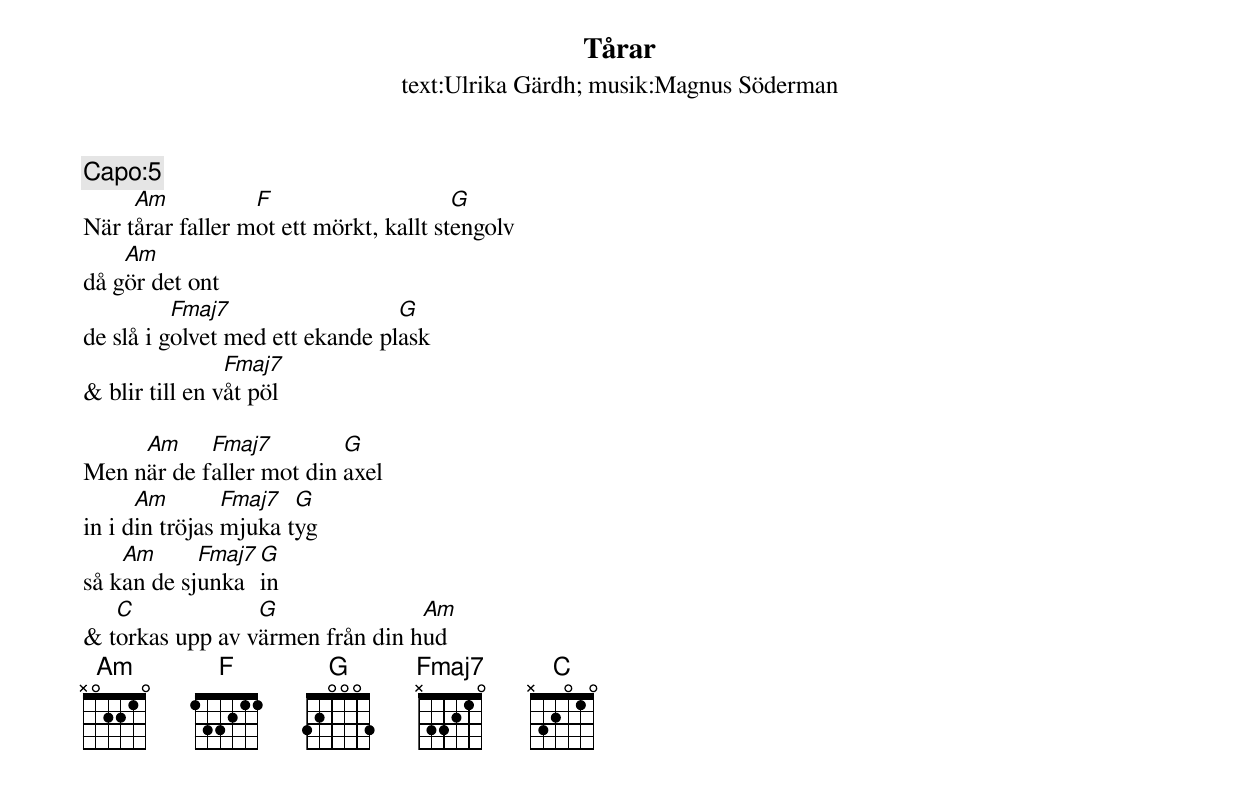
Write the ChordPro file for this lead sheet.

{t:Tårar}
{st:text:Ulrika Gärdh}
{st:musik:Magnus Söderman}
{c:Capo:5}
När t[Am]årar faller m[F]ot ett mörkt, kallt st[G]engolv
då g[Am]ör det ont
de slå i g[Fmaj7]olvet med ett ekande pl[G]ask
& blir till en v[Fmaj7]åt pöl

Men n[Am]är de f[Fmaj7]aller mot din [G]axel
in i d[Am]in tröjas [Fmaj7]mjuka t[G]yg
så k[Am]an de sj[Fmaj7]unka [G]in
& t[C]orkas upp av v[G]ärmen från din h[Am]ud
